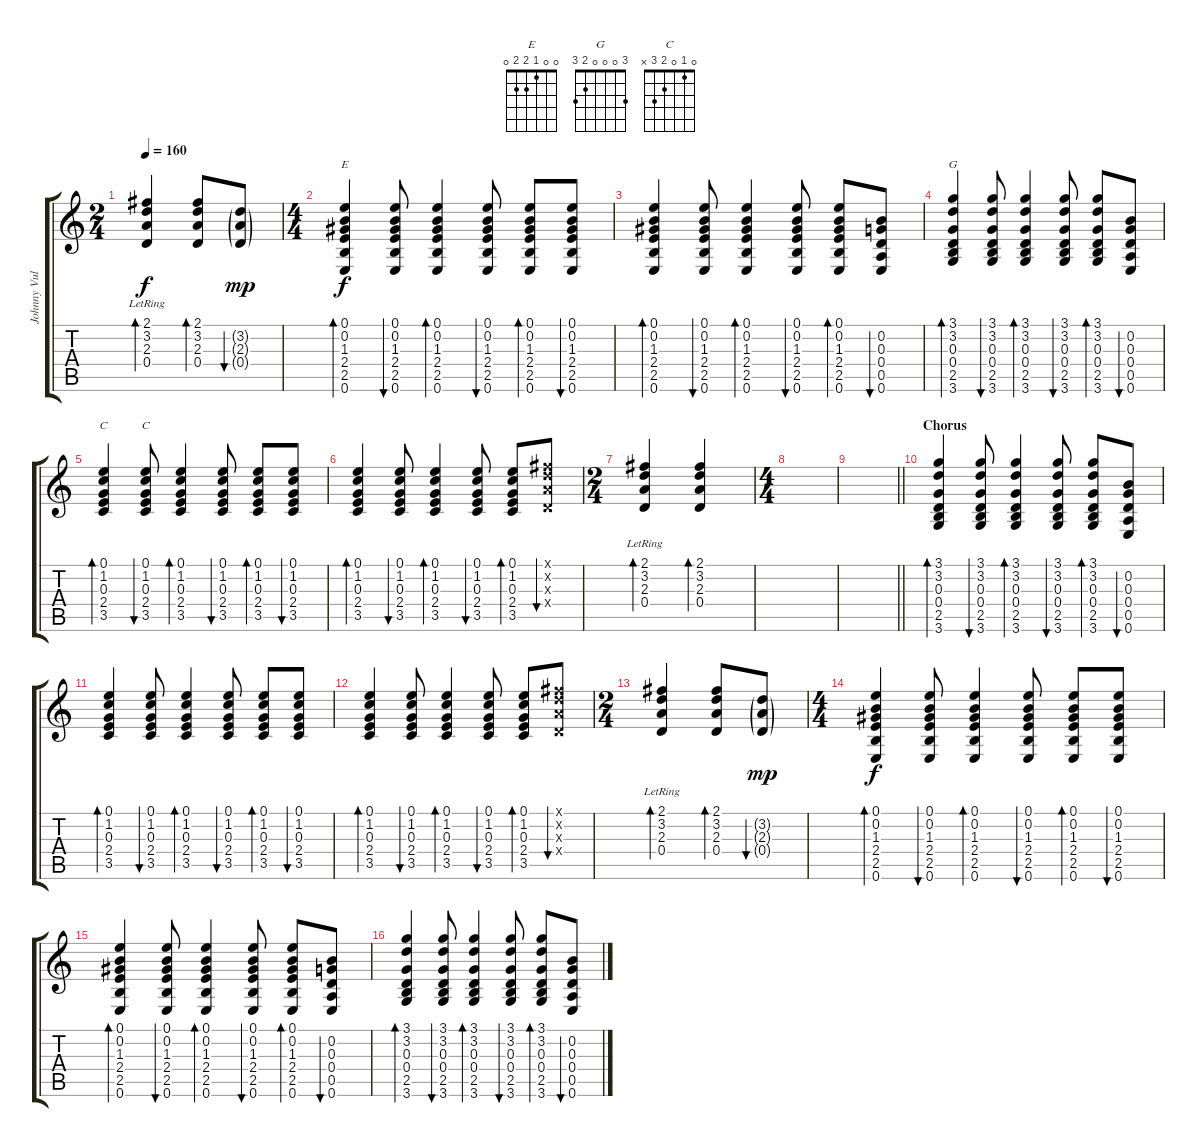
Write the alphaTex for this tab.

\track ("Johnny Vulture (Steel Guitar)" "Johnny Vul") {instrument acousticguitarsteel}
\staff {score tabs}
\tuning (E4 B3 G3 D3 A2 E2) {hide}
\chord ("E" 0 0 1 2 2 0)
\chord ("G" 3 0 0 0 2 3)
\chord ("C" x 1 0 2 3 x)
\chord ("C" 0 1 0 2 3 x)
\ts (2 4)
\tempo 160
\clef g2
\ks c
(2.1{lr} 3.2{lr} 2.3{lr} 0.4{lr}).4{bd 60 dy f} (2.1 3.2 2.3 0.4).8{bd 60} (3.2{g} 2.3{g} 0.4{g}).8{bu 60 dy mp} |
\ts (4 4)
(0.1 0.2 1.3 2.4 2.5 0.6).4{bd 60 ch "E" dy f} (0.1 0.2 1.3 2.4 2.5 0.6).8{bu 30} (0.1 0.2 1.3 2.4 2.5 0.6).4{bd 30} (0.1 0.2 1.3 2.4 2.5 0.6).8{bu 30} (0.1 0.2 1.3 2.4 2.5 0.6).8{bd 60} (0.1 0.2 1.3 2.4 2.5 0.6).8{bu 60} |
(0.1 0.2 1.3 2.4 2.5 0.6).4{bd 60} (0.1 0.2 1.3 2.4 2.5 0.6).8{bu 60} (0.1 0.2 1.3 2.4 2.5 0.6).4{bd 60} (0.1 0.2 1.3 2.4 2.5 0.6).8{bu 60} (0.1 0.2 1.3 2.4 2.5 0.6).8{bd 60} (0.2 0.3 0.4 0.5 0.6).8{bu 60} |
(3.1 3.2 0.3 0.4 2.5 3.6).4{bd 60 ch "G"} (3.1 3.2 0.3 0.4 2.5 3.6).8{bu 60} (3.1 3.2 0.3 0.4 2.5 3.6).4{bd 60} (3.1 3.2 0.3 0.4 2.5 3.6).8{bu 60} (3.1 3.2 0.3 0.4 2.5 3.6).8{bd 60} (0.2 0.3 0.4 0.5 0.6).8{bu 60} |
(0.1 1.2 0.3 2.4 3.5).4{bd 60 ch "C"} (0.1 1.2 0.3 2.4 3.5).8{bu 60 ch "C"} (0.1 1.2 0.3 2.4 3.5).4{bd 60} (0.1 1.2 0.3 2.4 3.5).8{bu 60} (0.1 1.2 0.3 2.4 3.5).8{bd 60} (0.1 1.2 0.3 2.4 3.5).8{bu 60} |
(0.1 1.2 0.3 2.4 3.5).4{bd 60} (0.1 1.2 0.3 2.4 3.5).8{bu 60} (0.1 1.2 0.3 2.4 3.5).4{bd 60} (0.1 1.2 0.3 2.4 3.5).8{bu 60} (0.1 1.2 0.3 2.4 3.5).8{bd 30} (2.1{x} 3.2{x} 2.3{x} 0.4{x}).8{bu 60} |
\ts (2 4)
(2.1{lr} 3.2{lr} 2.3{lr} 0.4{lr}).4{bd 60} (2.1 3.2 2.3 0.4).4{bd 60} |
\ts (4 4)
|
\barLineRight lightlight
|
\section ("" "Chorus")
(3.1 3.2 0.3 0.4 2.5 3.6).4{bd 60} (3.1 3.2 0.3 0.4 2.5 3.6).8{bu 60} (3.1 3.2 0.3 0.4 2.5 3.6).4{bd 60} (3.1 3.2 0.3 0.4 2.5 3.6).8{bu 60} (3.1 3.2 0.3 0.4 2.5 3.6).8{bd 60} (0.2 0.3 0.4 0.5 0.6).8{bu 60} |
(0.1 1.2 0.3 2.4 3.5).4{bd 60} (0.1 1.2 0.3 2.4 3.5).8{bu 60} (0.1 1.2 0.3 2.4 3.5).4{bd 60} (0.1 1.2 0.3 2.4 3.5).8{bu 60} (0.1 1.2 0.3 2.4 3.5).8{bd 60} (0.1 1.2 0.3 2.4 3.5).8{bu 60} |
(0.1 1.2 0.3 2.4 3.5).4{bd 60} (0.1 1.2 0.3 2.4 3.5).8{bu 60} (0.1 1.2 0.3 2.4 3.5).4{bd 60} (0.1 1.2 0.3 2.4 3.5).8{bu 60} (0.1 1.2 0.3 2.4 3.5).8{bd 30} (2.1{x} 3.2{x} 2.3{x} 0.4{x}).8{bu 60} |
\ts (2 4)
(2.1{lr} 3.2{lr} 2.3{lr} 0.4{lr}).4{bd 60} (2.1 3.2 2.3 0.4).8{bd 60} (3.2{g} 2.3{g} 0.4{g}).8{bu 60 dy mp} |
\ts (4 4)
(0.1 0.2 1.3 2.4 2.5 0.6).4{bd 60 dy f} (0.1 0.2 1.3 2.4 2.5 0.6).8{bu 30} (0.1 0.2 1.3 2.4 2.5 0.6).4{bd 30} (0.1 0.2 1.3 2.4 2.5 0.6).8{bu 30} (0.1 0.2 1.3 2.4 2.5 0.6).8{bd 60} (0.1 0.2 1.3 2.4 2.5 0.6).8{bu 60} |
(0.1 0.2 1.3 2.4 2.5 0.6).4{bd 60} (0.1 0.2 1.3 2.4 2.5 0.6).8{bu 60} (0.1 0.2 1.3 2.4 2.5 0.6).4{bd 60} (0.1 0.2 1.3 2.4 2.5 0.6).8{bu 60} (0.1 0.2 1.3 2.4 2.5 0.6).8{bd 60} (0.2 0.3 0.4 0.5 0.6).8{bu 60} |
(3.1 3.2 0.3 0.4 2.5 3.6).4{bd 60} (3.1 3.2 0.3 0.4 2.5 3.6).8{bu 60} (3.1 3.2 0.3 0.4 2.5 3.6).4{bd 60} (3.1 3.2 0.3 0.4 2.5 3.6).8{bu 60} (3.1 3.2 0.3 0.4 2.5 3.6).8{bd 60} (0.2 0.3 0.4 0.5 0.6).8{bu 60}
